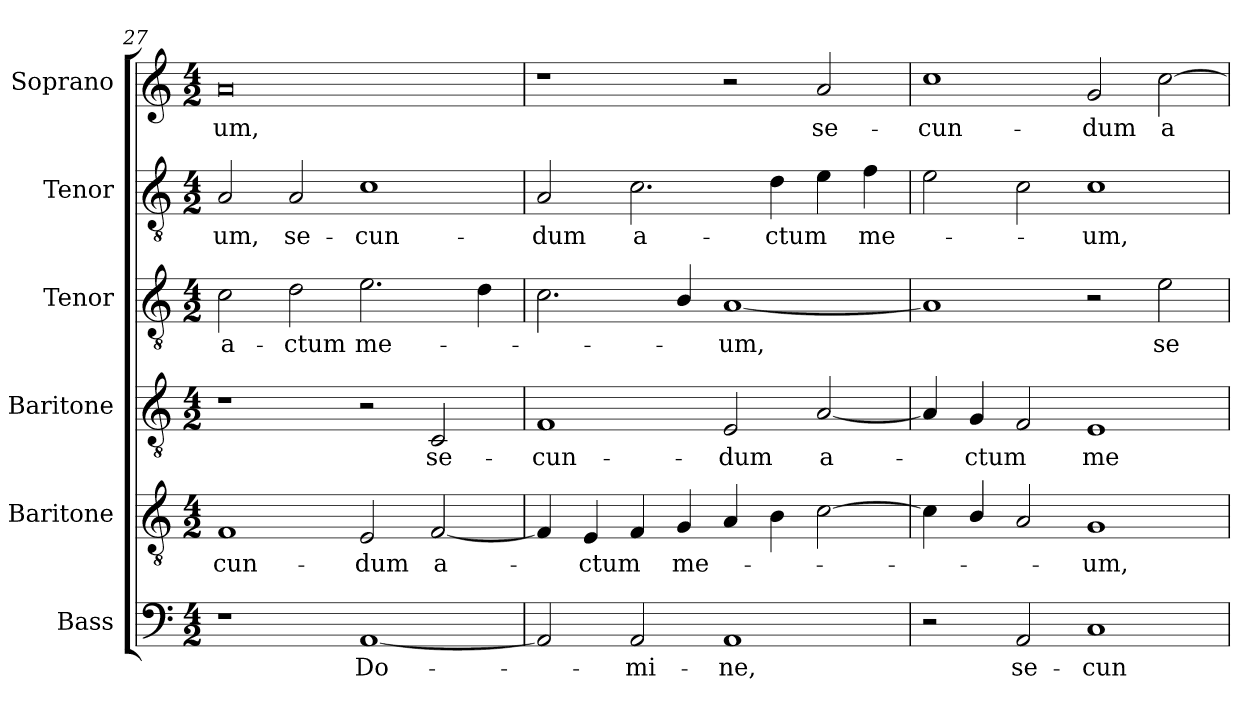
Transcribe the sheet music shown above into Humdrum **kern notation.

**kern	**text	**kern	**text	**kern	**text	**kern	**text	**kern	**text	**kern	**text
*part6	*part6	*part5	*part5	*part4	*part4	*part3	*part3	*part2	*part2	*part1	*part1
*staff6	*staff6	*staff5	*staff5	*staff4	*staff4	*staff3	*staff3	*staff2	*staff2	*staff1	*staff1
*I"Bass	*	*I"Baritone	*	*I"Baritone	*	*I"Tenor	*	*I"Tenor	*	*I"Soprano	*
*I'B.	*	*I'Bar.	*	*I'Bar.	*	*I'T.	*	*I'T.	*	*I'S.	*
*clefF4	*	*clefGv2	*	*clefGv2	*	*clefGv2	*	*clefGv2	*	*clefG2	*
*	*	*ITrd7c12	*	*ITrd7c12	*	*ITrd7c12	*	*ITrd7c12	*	*	*
*k[]	*	*k[]	*	*k[]	*	*k[]	*	*k[]	*	*k[]	*
*C:	*	*C:	*	*C:	*	*C:	*	*C:	*	*C:	*
*M4/2	*	*M4/2	*	*M4/2	*	*M4/2	*	*M4/2	*	*M4/2	*
=27	=27	=27	=27	=27	=27	=27	=27	=27	=27	=27	=27
!	!	!	!LO:LY:b:color=#000000	!	!	!	!	!	!	!	!
!	!	!	!	!	!	!	!LO:LY:b:color=#000000	!	!	!	!
!	!	!	!	!	!	!	!	!	!LO:LY:b:color=#000000	!	!
!	!	!	!	!	!	!	!	!	!	!	!LO:LY:b:color=#000000
1r	.	1FFi	-cun-	1r	.	2Ci\	a-	2AAi/	-um,	0ai	-um,
!	!	!	!	!	!	!	!LO:LY:b:color=#000000	!	!	!	!
!	!	!	!	!	!	!	!	!	!LO:LY:b:color=#000000	!	!
.	.	.	.	.	.	2Di\	-ctum	2AAi/	se-	.	.
!	!LO:LY:b:color=#000000	!	!	!	!	!	!	!	!	!	!
!	!	!	!LO:LY:b:color=#000000	!	!	!	!	!	!	!	!
!	!	!	!	!	!	!	!LO:LY:b:color=#000000	!	!	!	!
!	!	!	!	!	!	!	!	!	!LO:LY:b:color=#000000	!	!
[1AAi	Do-	2EEi/	-dum	2r	.	2.Ei\	me-	1Ci	-cun-	.	.
!	!	!	!LO:LY:b:color=#000000	!	!	!	!	!	!	!	!
!	!	!	!	!	!LO:LY:b:color=#000000	!	!	!	!	!	!
.	.	[2FFi/	a-	2CCi/	se-	.	.	.	.	.	.
.	.	.	.	.	.	4Di\	.	.	.	.	.
=28	=28	=28	=28	=28	=28	=28	=28	=28	=28	=28	=28
!	!	!	!	!	!LO:LY:b:color=#000000	!	!	!	!	!	!
!	!	!	!	!	!	!	!	!	!LO:LY:b:color=#000000	!	!
2AAi/]	.	4FFi/]	.	1FFi	-cun-	2.Ci\	.	2AAi/	-dum	1r	.
!	!	!	!LO:LY:b:color=#000000	!	!	!	!	!	!	!	!
.	.	4EEi/	-ctum	.	.	.	.	.	.	.	.
!	!LO:LY:b:color=#000000	!	!	!	!	!	!	!	!	!	!
!	!	!	!	!	!	!	!	!	!LO:LY:b:color=#000000	!	!
2AAi/	-mi-	4FFi/	.	.	.	.	.	2.Ci\	a-	.	.
!	!	!	!LO:LY:b:color=#000000	!	!	!	!	!	!	!	!
.	.	4GGi/	me-	.	.	4BBi/	.	.	.	.	.
!	!LO:LY:b:color=#000000	!	!	!	!	!	!	!	!	!	!
!	!	!	!	!	!LO:LY:b:color=#000000	!	!	!	!	!	!
!	!	!	!	!	!	!	!LO:LY:b:color=#000000	!	!	!	!
1AAi	-ne,	4AAi/	.	2EEi/	-dum	[1AAi	-um,	.	.	2r	.
!	!	!	!	!	!	!	!	!	!LO:LY:b:color=#000000	!	!
.	.	4BBi\	.	.	.	.	.	4Di\	-ctum	.	.
!	!	!	!	!	!LO:LY:b:color=#000000	!	!	!	!	!	!
!	!	!	!	!	!	!	!	!	!	!	!LO:LY:b:color=#000000
.	.	[2Ci\	.	[2AAi/	a-	.	.	4Ei\	.	2ai/	se-
!	!	!	!	!	!	!	!	!	!LO:LY:b:color=#000000	!	!
.	.	.	.	.	.	.	.	4Fi\	me-	.	.
=29	=29	=29	=29	=29	=29	=29	=29	=29	=29	=29	=29
!	!	!	!	!	!	!	!	!	!	!	!LO:LY:b:color=#000000
2r	.	4Ci\]	.	4AAi/]	.	1AAi]	.	2Ei\	.	1cci	-cun-
!	!	!	!	!	!LO:LY:b:color=#000000	!	!	!	!	!	!
.	.	4BBi/	.	4GGi/	-ctum	.	.	.	.	.	.
!	!LO:LY:b:color=#000000	!	!	!	!	!	!	!	!	!	!
2AAi/	se-	2AAi/	.	2FFi/	.	.	.	2Ci\	.	.	.
!	!LO:LY:b:color=#000000	!	!	!	!	!	!	!	!	!	!
!	!	!	!LO:LY:b:color=#000000	!	!	!	!	!	!	!	!
!	!	!	!	!	!LO:LY:b:color=#000000	!	!	!	!	!	!
!	!	!	!	!	!	!	!	!	!LO:LY:b:color=#000000	!	!
!	!	!	!	!	!	!	!	!	!	!	!LO:LY:b:color=#000000
1Ci	-cun-	1GGi	-um,	1EEi	me-	2r	.	1Ci	-um,	2gi/	-dum
!	!	!	!	!	!	!	!LO:LY:b:color=#000000	!	!	!	!
!	!	!	!	!	!	!	!	!	!	!	!LO:LY:b:color=#000000
.	.	.	.	.	.	2Ei\	se-	.	.	[2cci\	a-
=	=	=	=	=	=	=	=	=	=	=	=
*-	*-	*-	*-	*-	*-	*-	*-	*-	*-	*-	*-
